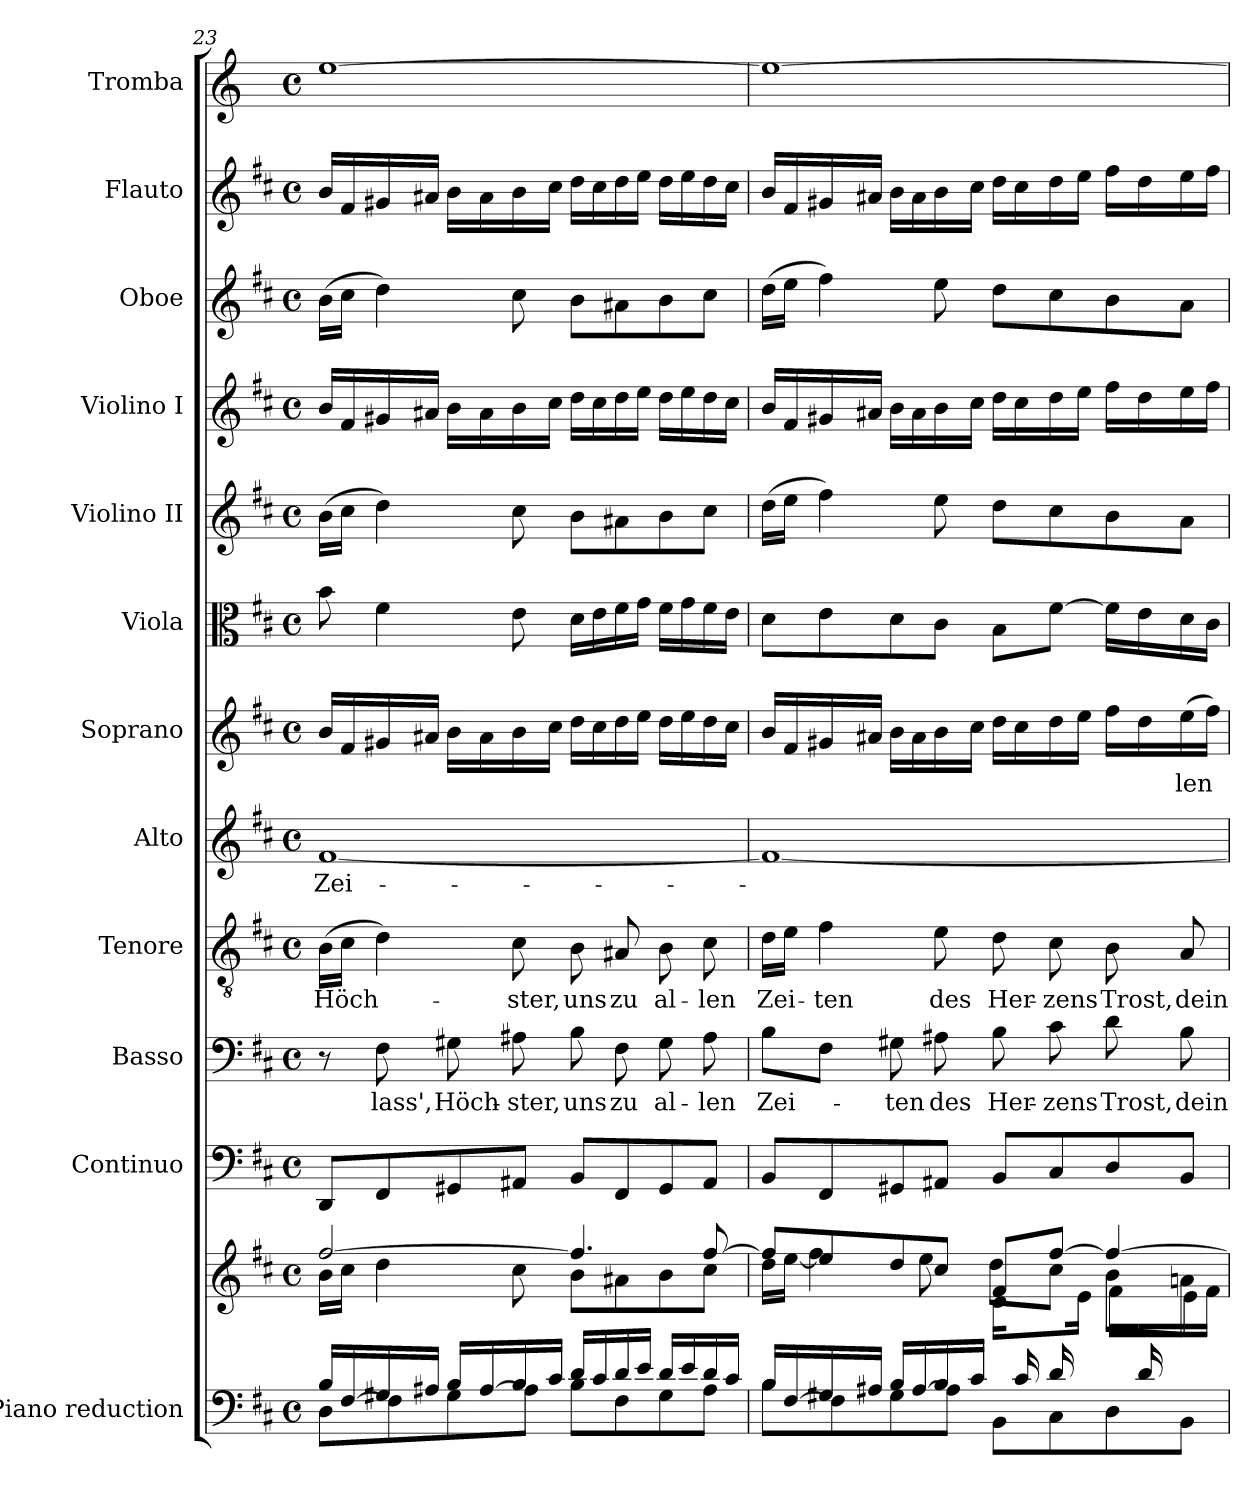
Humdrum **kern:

**kern	**kern	**kern	**kern	**text	**kern	**text	**kern	**text	**kern	**text	**kern	**kern	**kern	**kern	**kern	**kern
*part12	*part12	*part11	*part10	*part10	*part9	*part9	*part8	*part8	*part7	*part7	*part6	*part5	*part4	*part3	*part2	*part1
*staff13	*staff12	*staff11	*staff10	*staff10	*staff9	*staff9	*staff8	*staff8	*staff7	*staff7	*staff6	*staff5	*staff4	*staff3	*staff2	*staff1
*I"Piano reduction	*	*I"Continuo	*I"Basso	*	*I"Tenore	*	*I"Alto	*	*I"Soprano	*	*I"Viola	*I"Violino II	*I"Violino I	*I"Oboe	*I"Flauto	*I"Tromba
*I'Pno	*	*	*	*	*	*	*	*	*	*	*I'Vla	*I'Vln	*I'Vln	*I'Ob	*I'Fl	*
!!LO:PB:g=z
*clefF4	*clefG2	*clefF4	*clefF4	*	*clefGv2	*	*clefG2	*	*clefG2	*	*clefC3	*clefG2	*clefG2	*clefG2	*clefG2	*clefG2
*	*	*	*	*	*	*	*	*	*	*	*	*	*	*	*	*ITrd-1c-2
*k[f#c#]	*k[f#c#]	*k[f#c#]	*k[f#c#]	*	*k[f#c#]	*	*k[f#c#]	*	*k[f#c#]	*	*k[f#c#]	*k[f#c#]	*k[f#c#]	*k[f#c#]	*k[f#c#]	*k[f#c#]
*M4/4	*M4/4	*M4/4	*M4/4	*	*M4/4	*	*M4/4	*	*M4/4	*	*M4/4	*M4/4	*M4/4	*M4/4	*M4/4	*M4/4
*met(c)	*met(c)	*met(c)	*met(c)	*	*met(c)	*	*met(c)	*	*met(c)	*	*met(c)	*met(c)	*met(c)	*met(c)	*met(c)	*met(c)
=23	=23	=23	=23	=23	=23	=23	=23	=23	=23	=23	=23	=23	=23	=23	=23	=23
*^	*^	*	*	*	*	*	*	*	*	*	*	*	*	*	*	*
!	!	!	!	!	!	!	!	!LO:LY:b	!	!LO:LY:b	!	!	!	!	!	!	!	!
16B/LL	8D\L	[2ff#/	16b\LL	8DD/L	8r	.	(>16B\LL	Höch-	[1f#	Zei-	16b/LL	.	8b\	(>16b\LL	16b/LL	(>16b\LL	16b/LL	[1ff#
[16F#/	.	.	16cc#\JJ	.	.	.	16c#\JJ	.	.	.	16f#/	.	.	16cc#\JJ	16f#/	16cc#\JJ	16f#/	.
!	!	!	!	!	!	!LO:LY:b	!	!	!	!	!	!	!	!	!	!	!	!
16G#X/	8F#\]	.	4dd\	8FF#/	8F#\	lass',	4d\)	.	.	.	16g#X/	.	4f#\	4dd\)	16g#X/	4dd\)	16g#X/	.
16A#X/JJ	.	.	.	.	.	.	.	.	.	.	16a#X/JJ	.	.	.	16a#X/JJ	.	16a#X/JJ	.
!	!	!	!	!	!	!LO:LY:b	!	!	!	!	!	!	!	!	!	!	!	!
16B/LL	8G#\	.	.	8GG#X/	8G#X\	Höch-	.	.	.	.	16b\LL	.	.	.	16b\LL	.	16b\LL	.
[16A#/	.	.	.	.	.	.	.	.	.	.	16a#\	.	.	.	16a#\	.	16a#\	.
!	!	!	!	!	!	!LO:LY:b	!	!LO:LY:b	!	!	!	!	!	!	!	!	!	!
16B/	8A#\J]	.	8cc#\	8AA#X/J	8A#X\	-ster,	8c#\	-ster,	.	.	16b\	.	8e\	8cc#\	16b\	8cc#\	16b\	.
16c#/JJ	.	.	.	.	.	.	.	.	.	.	16cc#\JJ	.	.	.	16cc#\JJ	.	16cc#\JJ	.
!	!	!	!	!	!	!LO:LY:b	!	!LO:LY:b	!	!	!	!	!	!	!	!	!	!
16d/LL	8B\L	4.ff#/]	8b\L	8BB/L	8B\	uns	8B\	uns	.	.	16dd\LL	.	16d\LL	8b\L	16dd\LL	8b\L	16dd\LL	.
16c#/	.	.	.	.	.	.	.	.	.	.	16cc#\	.	16e\	.	16cc#\	.	16cc#\	.
!	!	!	!	!	!	!LO:LY:b	!	!LO:LY:b	!	!	!	!	!	!	!	!	!	!
16d/	8F#\	.	8a#X\	8FF#/	8F#\	zu	8A#X/	zu	.	.	16dd\	.	16f#\	8a#X\	16dd\	8a#X\	16dd\	.
16e/JJ	.	.	.	.	.	.	.	.	.	.	16ee\JJ	.	16g\JJ	.	16ee\JJ	.	16ee\JJ	.
!	!	!	!	!	!	!LO:LY:b	!	!LO:LY:b	!	!	!	!	!	!	!	!	!	!
16d/LL	8G#\	.	8b\	8GG#/	8G#\	al-	8B\	al-	.	.	16dd\LL	.	16f#\LL	8b\	16dd\LL	8b\	16dd\LL	.
16e/	.	.	.	.	.	.	.	.	.	.	16ee\	.	16g\	.	16ee\	.	16ee\	.
!	!	!	!	!	!	!LO:LY:b	!	!LO:LY:b	!	!	!	!	!	!	!	!	!	!
16d/	8A#\J	[8ff#/	8cc#\J	8AA#/J	8A#\	-len	8c#\	-len	.	.	16dd\	.	16f#\	8cc#\J	16dd\	8cc#\J	16dd\	.
16c#/JJ	.	.	.	.	.	.	.	.	.	.	16cc#\JJ	.	16e\JJ	.	16cc#\JJ	.	16cc#\JJ	.
=24	=24	=24	=24	=24	=24	=24	=24	=24	=24	=24	=24	=24	=24	=24	=24	=24	=24	=24
*	*	*	*^	*	*	*	*	*	*	*	*	*	*	*	*	*	*	*
!	!	!	!	!	!	!	!LO:LY:b	!	!LO:LY:b	!	!	!	!	!	!	!	!	!	!
16B/LL	8B\L	8ff#/L]	16dd\LL	2ryy	8BB/L	8B\L	Zei-	16d\LL	Zei-	1f#_	.	16b/LL	.	8d\L	(>16dd\LL	16b/LL	(>16dd\LL	16b/LL	1ff#_
[16F#/	.	.	[16ee\JJ	.	.	.	.	16e\JJ	.	.	.	16f#/	.	.	16ee\JJ	16f#/	16ee\JJ	16f#/	.
!	!	!	!	!	!	!	!	!	!LO:LY:b	!	!	!	!	!	!	!	!	!	!
16G#X/	8F#\]	8ee/]	4ff#\	.	8FF#/	8F#\J	.	4f#\	-ten	.	.	16g#X/	.	8e\	4ff#\)	16g#X/	4ff#\)	16g#X/	.
16A#X/JJ	.	.	.	.	.	.	.	.	.	.	.	16a#X/JJ	.	.	.	16a#X/JJ	.	16a#X/JJ	.
!	!	!	!	!	!	!	!LO:LY:b	!	!	!	!	!	!	!	!	!	!	!	!
16B/LL	8G#\	8dd/	.	.	8GG#X/	8G#X\	-ten	.	.	.	.	16b\LL	.	8d\	.	16b\LL	.	16b\LL	.
[16A#/	.	.	.	.	.	.	.	.	.	.	.	16a#\	.	.	.	16a#\	.	16a#\	.
!	!	!	!	!	!	!	!LO:LY:b	!	!LO:LY:b	!	!	!	!	!	!	!	!	!	!
16B/	8A#\J]	8cc#/J	8ee\	.	8AA#X/J	8A#X\	des	8e\	des	.	.	16b\	.	8c#\J	8ee\	16b\	8ee\	16b\	.
16c#/JJ	.	.	.	.	.	.	.	.	.	.	.	16cc#\JJ	.	.	.	16cc#\JJ	.	16cc#\JJ	.
!	!	!	!	!	!	!	!LO:LY:b	!	!LO:LY:b	!	!	!	!	!	!	!	!	!	!
16ryy	8BB\L	8f#/L	8dd\L	16d\LL	8BB/L	8B\	Her-	8d\	Her-	.	.	16dd\LL	.	8B\L	8dd\L	16dd\LL	8dd\L	16dd\LL	.
16c#/	.	.	.	8ryy	.	.	.	.	.	.	.	16cc#\	.	.	.	16cc#\	.	16cc#\	.
!	!	!	!	!	!	!	!LO:LY:b	!	!LO:LY:b	!	!	!	!	!	!	!	!	!	!
16d/	8C#\	[8ff#/J	8cc#\J	.	8C#/	8c#\	-zens	8c#\	-zens	.	.	16dd\	.	[8f#\J	8cc#\	16dd\	8cc#\	16dd\	.
8ryy	.	.	.	16e\JJ	.	.	.	.	.	.	.	16ee\JJ	.	.	.	16ee\JJ	.	16ee\JJ	.
!	!	!	!	!	!	!	!LO:LY:b	!	!LO:LY:b	!	!	!	!	!	!	!	!	!	!
.	8D\	4ff#/_	8b\L	16f#\LL	8D/	8d\	Trost,	8B\	Trost,	.	.	16ff#\LL	.	16f#\LL]	8b\	16ff#\LL	8b\	16ff#\LL	.
16d/	.	.	.	16ryy	.	.	.	.	.	.	.	16dd\	.	16e\	.	16dd\	.	16dd\	.
!	!	!	!	!	!	!	!LO:LY:b	!	!LO:LY:b	!	!	!	!LO:LY:b	!	!	!	!	!	!
8ryy	8BB\J	.	8an\J	16e\	8BB/J	8B\	dein	8A/	dein	.	.	(>16ee\	-len	16d\	8a\J	16ee\	8a\J	16ee\	.
.	.	.	.	16f#\JJ	.	.	.	.	.	.	.	16ff#\JJ)	.	16c#\JJ	.	16ff#\JJ	.	16ff#\JJ	.
*v	*v	*	*	*	*	*	*	*	*	*	*	*	*	*	*	*	*	*	*
*	*v	*v	*v	*	*	*	*	*	*	*	*	*	*	*	*	*	*	*
=	=	=	=	=	=	=	=	=	=	=	=	=	=	=	=	=
*-	*-	*-	*-	*-	*-	*-	*-	*-	*-	*-	*-	*-	*-	*-	*-	*-
